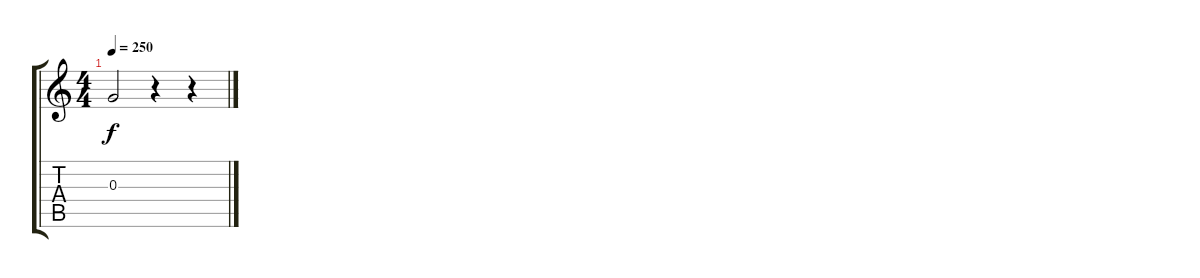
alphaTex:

\track "" {instrument acousticguitarnylon}
\staff {score tabs}
\tuning (E4 B3 G3 D3 A2 E2) {hide}
\ts (4 4)
\tempo 250
\clef g2
\ks c
0.3.2{dy f} r.4 r.4
